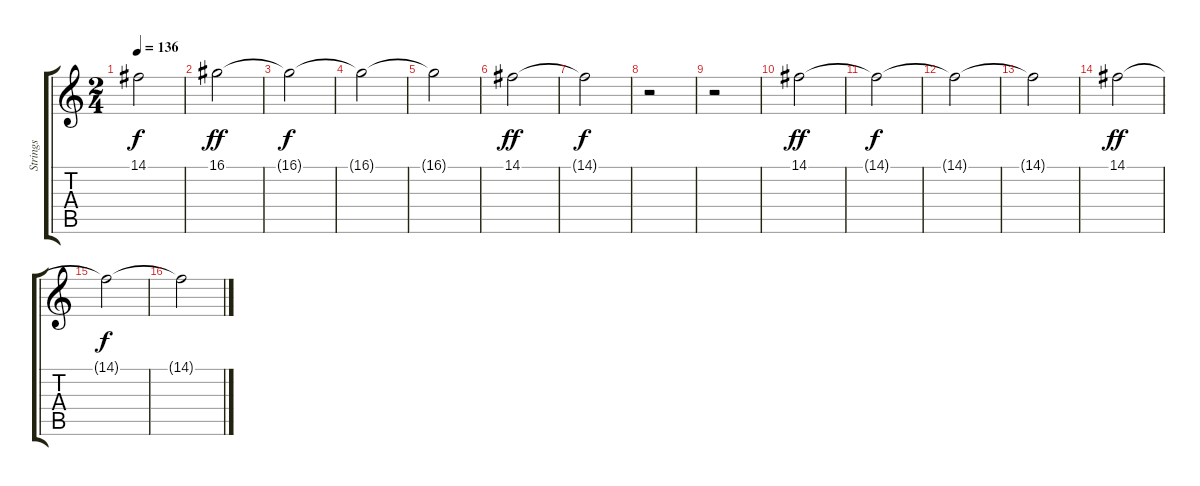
\track ("Strings" "Strings") {instrument stringensemble1}
\staff {score tabs}
\tuning (E4 B3 G3 D3 A2 E2) {hide}
\ts (2 4)
\tempo 136
\clef g2
\ks c
14.1{t}.2{dy f} |
16.1.2{dy ff} |
16.1{t}.2{dy f} |
16.1{t}.2 |
16.1{t}.2 |
14.1.2{dy ff} |
14.1{t}.2{dy f} |
r.2 |
r.2 |
14.1.2{dy ff} |
14.1{t}.2{dy f} |
14.1{t}.2 |
14.1{t}.2 |
14.1.2{dy ff} |
14.1{t}.2{dy f} |
14.1{t}.2
